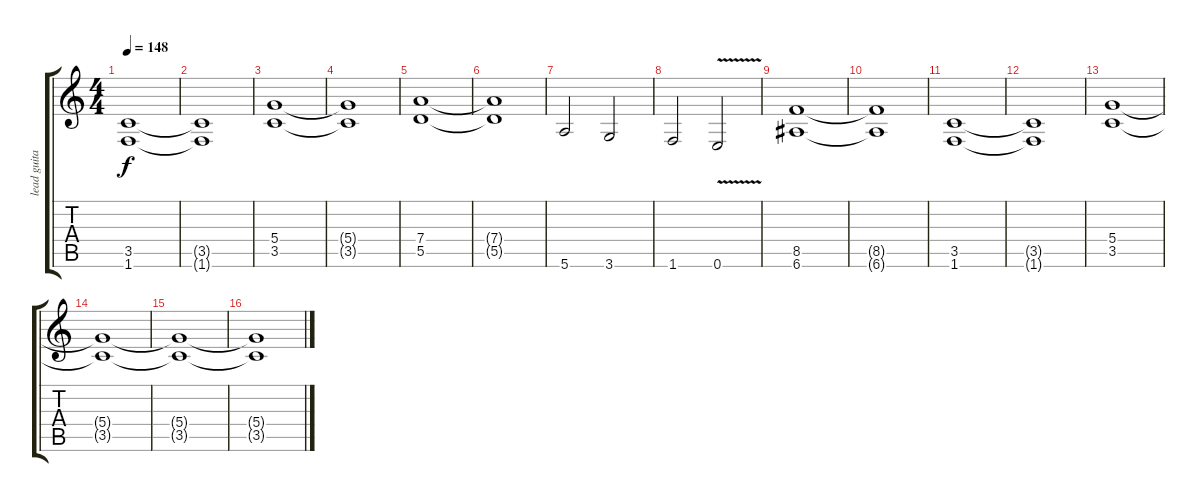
\track ("lead guitar" "lead guita") {instrument distortionguitar}
\staff {score tabs}
\tuning (E4 B3 G3 D3 A2 E2) {hide}
\ts (4 4)
\tempo 148
\clef g2
\ks c
(3.5 1.6).1{dy f} |
(3.5{t} 1.6{t}).1 |
(5.4 3.5).1 |
(5.4{t} 3.5{t}).1 |
(7.4 5.5).1 |
(7.4{t} 5.5{t}).1 |
5.6.2 3.6.2 |
1.6.2 0.6{v}.2 |
(8.5 6.6).1 |
(8.5{t} 6.6{t}).1 |
(3.5 1.6).1 |
(3.5{t} 1.6{t}).1 |
(5.4 3.5).1 |
(5.4{t} 3.5{t}).1 |
(5.4{t} 3.5{t}).1 |
(5.4{t} 3.5{t}).1
